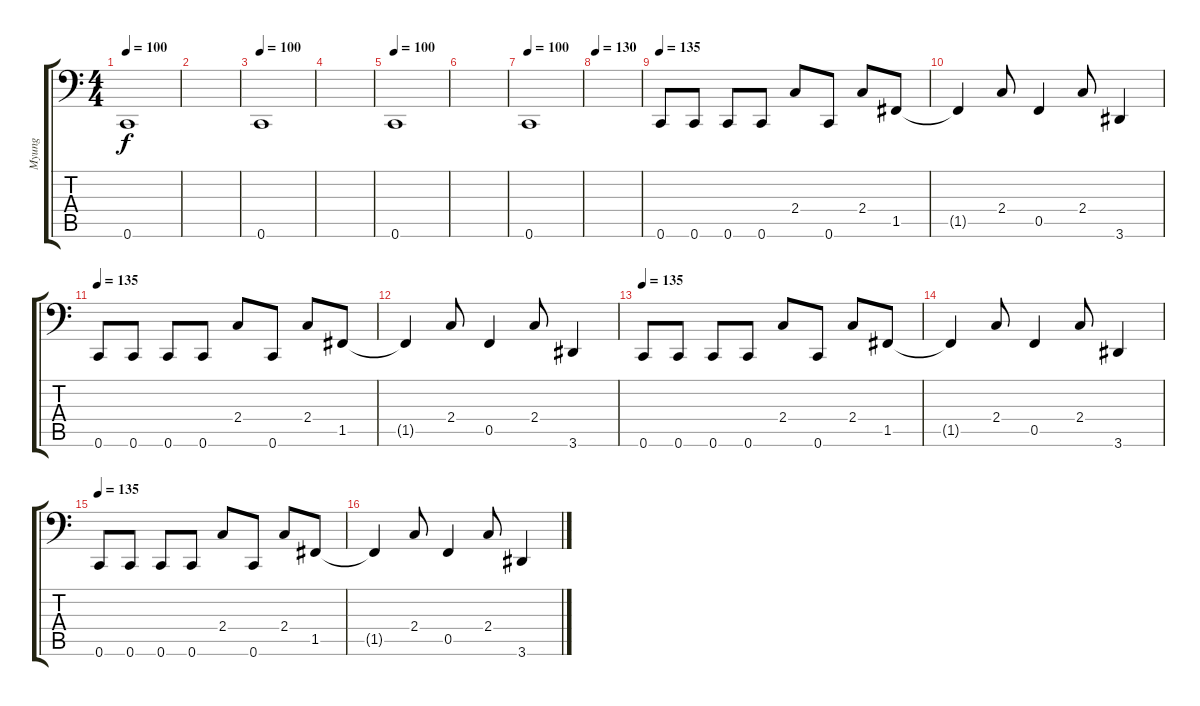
\track ("Myung" "Myung") {instrument electricbasspick}
\staff {score tabs}
\tuning (C3 G2 Eb2 Bb1 F1 C1) {hide}
\ts (4 4)
\tempo 100
\clef f4
\ks c
0.6.1{dy f} |
|
\tempo 100
0.6.1 |
|
\tempo 100
0.6.1 |
|
\tempo 100
0.6.1 |
\tempo 130
|
\tempo 135
0.6.8 0.6.8 0.6.8 0.6.8 2.4.8 0.6.8 2.4.8 1.5.8 |
1.5{t}.4 2.4.8 0.5.4 2.4.8 3.6.4 |
\tempo 135
0.6.8 0.6.8 0.6.8 0.6.8 2.4.8 0.6.8 2.4.8 1.5.8 |
1.5{t}.4 2.4.8 0.5.4 2.4.8 3.6.4 |
\tempo 135
0.6.8 0.6.8 0.6.8 0.6.8 2.4.8 0.6.8 2.4.8 1.5.8 |
1.5{t}.4 2.4.8 0.5.4 2.4.8 3.6.4 |
\tempo 135
0.6.8 0.6.8 0.6.8 0.6.8 2.4.8 0.6.8 2.4.8 1.5.8 |
1.5{t}.4 2.4.8 0.5.4 2.4.8 3.6.4
